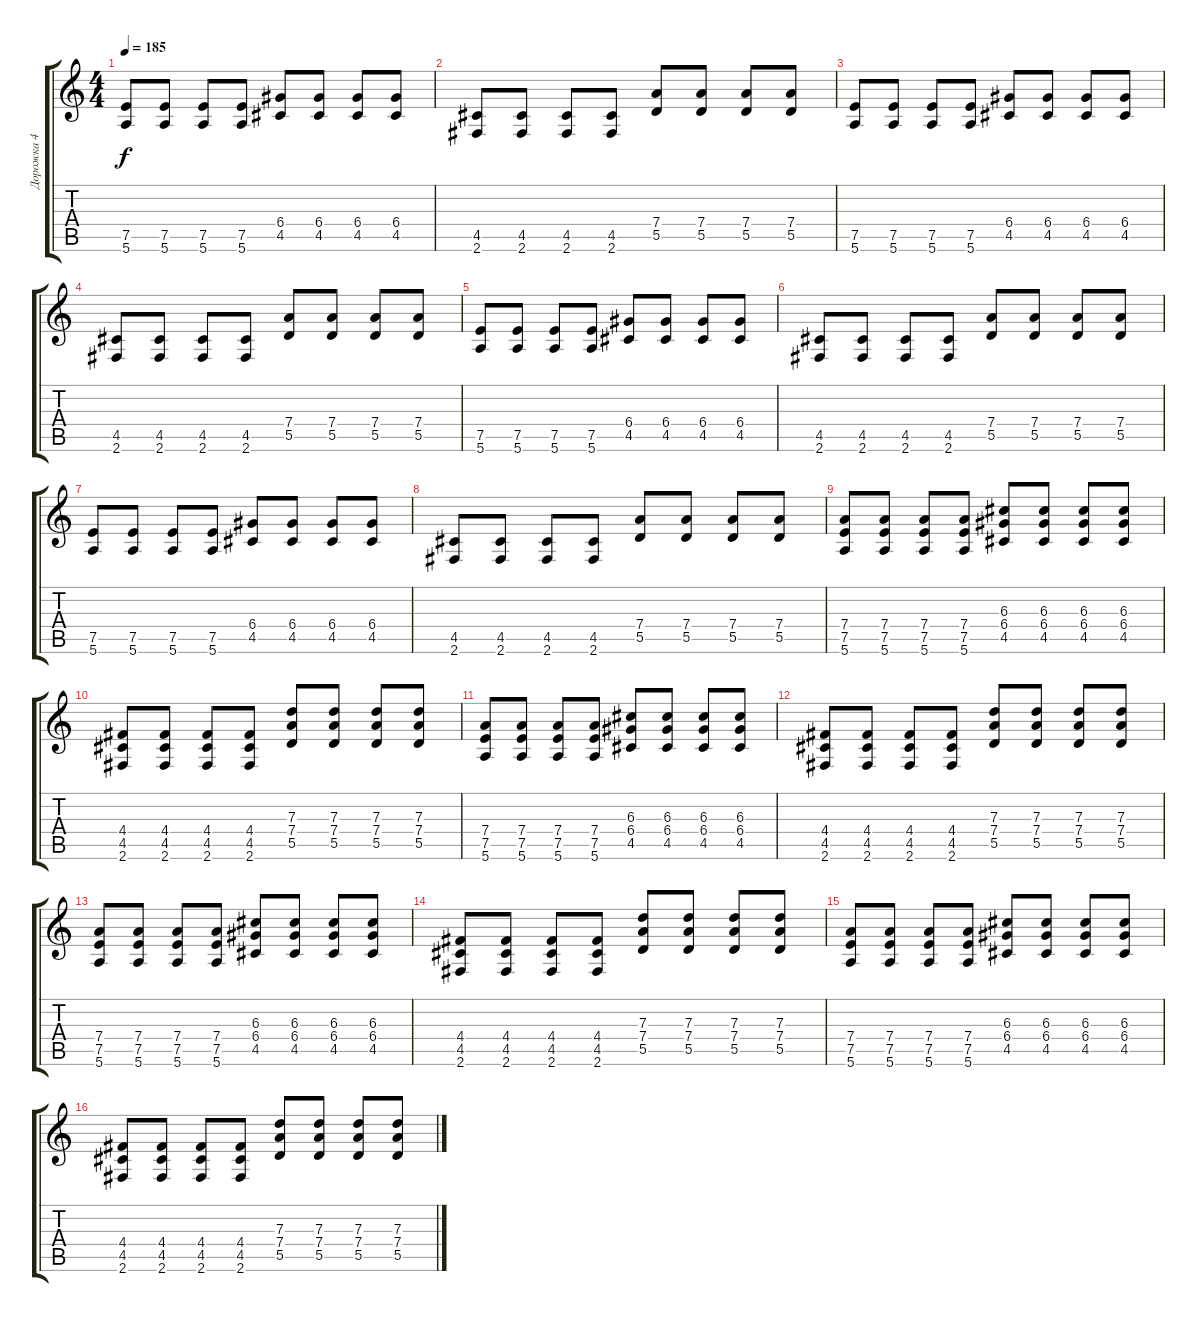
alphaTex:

\track ("Дорожка 4" "Дорожка 4") {instrument distortionguitar}
\staff {score tabs}
\tuning (E4 B3 G3 D3 A2 E2) {hide}
\ts (4 4)
\tempo 185
\clef g2
\ks c
(7.5 5.6).8{dy f} (7.5 5.6).8 (7.5 5.6).8 (7.5 5.6).8 (6.4 4.5).8 (6.4 4.5).8 (6.4 4.5).8 (6.4 4.5).8 |
(4.5 2.6).8 (4.5 2.6).8 (4.5 2.6).8 (4.5 2.6).8 (7.4 5.5).8 (7.4 5.5).8 (7.4 5.5).8 (7.4 5.5).8 |
(7.5 5.6).8 (7.5 5.6).8 (7.5 5.6).8 (7.5 5.6).8 (6.4 4.5).8 (6.4 4.5).8 (6.4 4.5).8 (6.4 4.5).8 |
(4.5 2.6).8 (4.5 2.6).8 (4.5 2.6).8 (4.5 2.6).8 (7.4 5.5).8 (7.4 5.5).8 (7.4 5.5).8 (7.4 5.5).8 |
(7.5 5.6).8 (7.5 5.6).8 (7.5 5.6).8 (7.5 5.6).8 (6.4 4.5).8 (6.4 4.5).8 (6.4 4.5).8 (6.4 4.5).8 |
(4.5 2.6).8 (4.5 2.6).8 (4.5 2.6).8 (4.5 2.6).8 (7.4 5.5).8 (7.4 5.5).8 (7.4 5.5).8 (7.4 5.5).8 |
(7.5 5.6).8 (7.5 5.6).8 (7.5 5.6).8 (7.5 5.6).8 (6.4 4.5).8 (6.4 4.5).8 (6.4 4.5).8 (6.4 4.5).8 |
(4.5 2.6).8 (4.5 2.6).8 (4.5 2.6).8 (4.5 2.6).8 (7.4 5.5).8 (7.4 5.5).8 (7.4 5.5).8 (7.4 5.5).8 |
(7.4 7.5 5.6).8 (7.4 7.5 5.6).8 (7.4 7.5 5.6).8 (7.4 7.5 5.6).8 (6.3 6.4 4.5).8 (6.3 6.4 4.5).8 (6.3 6.4 4.5).8 (6.3 6.4 4.5).8 |
(4.4 4.5 2.6).8 (4.4 4.5 2.6).8 (4.4 4.5 2.6).8 (4.4 4.5 2.6).8 (7.3 7.4 5.5).8 (7.3 7.4 5.5).8 (7.3 7.4 5.5).8 (7.3 7.4 5.5).8 |
(7.4 7.5 5.6).8 (7.4 7.5 5.6).8 (7.4 7.5 5.6).8 (7.4 7.5 5.6).8 (6.3 6.4 4.5).8 (6.3 6.4 4.5).8 (6.3 6.4 4.5).8 (6.3 6.4 4.5).8 |
(4.4 4.5 2.6).8 (4.4 4.5 2.6).8 (4.4 4.5 2.6).8 (4.4 4.5 2.6).8 (7.3 7.4 5.5).8 (7.3 7.4 5.5).8 (7.3 7.4 5.5).8 (7.3 7.4 5.5).8 |
(7.4 7.5 5.6).8 (7.4 7.5 5.6).8 (7.4 7.5 5.6).8 (7.4 7.5 5.6).8 (6.3 6.4 4.5).8 (6.3 6.4 4.5).8 (6.3 6.4 4.5).8 (6.3 6.4 4.5).8 |
(4.4 4.5 2.6).8 (4.4 4.5 2.6).8 (4.4 4.5 2.6).8 (4.4 4.5 2.6).8 (7.3 7.4 5.5).8 (7.3 7.4 5.5).8 (7.3 7.4 5.5).8 (7.3 7.4 5.5).8 |
(7.4 7.5 5.6).8 (7.4 7.5 5.6).8 (7.4 7.5 5.6).8 (7.4 7.5 5.6).8 (6.3 6.4 4.5).8 (6.3 6.4 4.5).8 (6.3 6.4 4.5).8 (6.3 6.4 4.5).8 |
(4.4 4.5 2.6).8 (4.4 4.5 2.6).8 (4.4 4.5 2.6).8 (4.4 4.5 2.6).8 (7.3 7.4 5.5).8 (7.3 7.4 5.5).8 (7.3 7.4 5.5).8 (7.3 7.4 5.5).8
